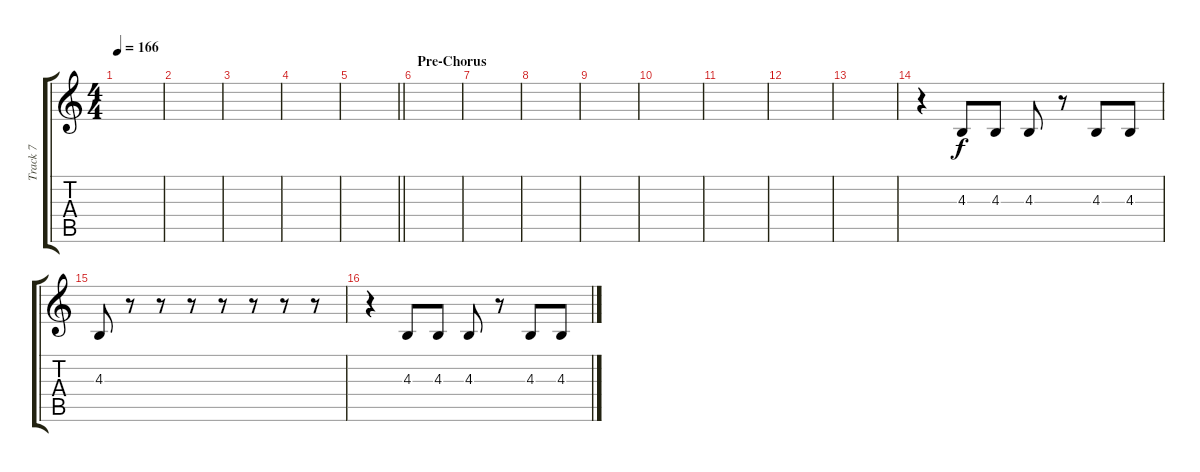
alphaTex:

\track ("Track 7" "Track 7") {instrument altosax}
\staff {score tabs}
\tuning (E4 B3 G3 D3 A2 D2) {hide}
\ts (4 4)
\tempo 166
\clef g2
\ks c
|
|
|
|
\barLineRight lightlight
|
\section ("" "Pre-Chorus")
|
|
|
|
|
|
|
|
r.4 4.3.8 4.3.8 4.3.8 r.8 4.3.8 4.3.8 |
4.3.8 r.8 r.8 r.8 r.8 r.8 r.8 r.8 |
r.4 4.3.8 4.3.8 4.3.8 r.8 4.3.8 4.3.8
